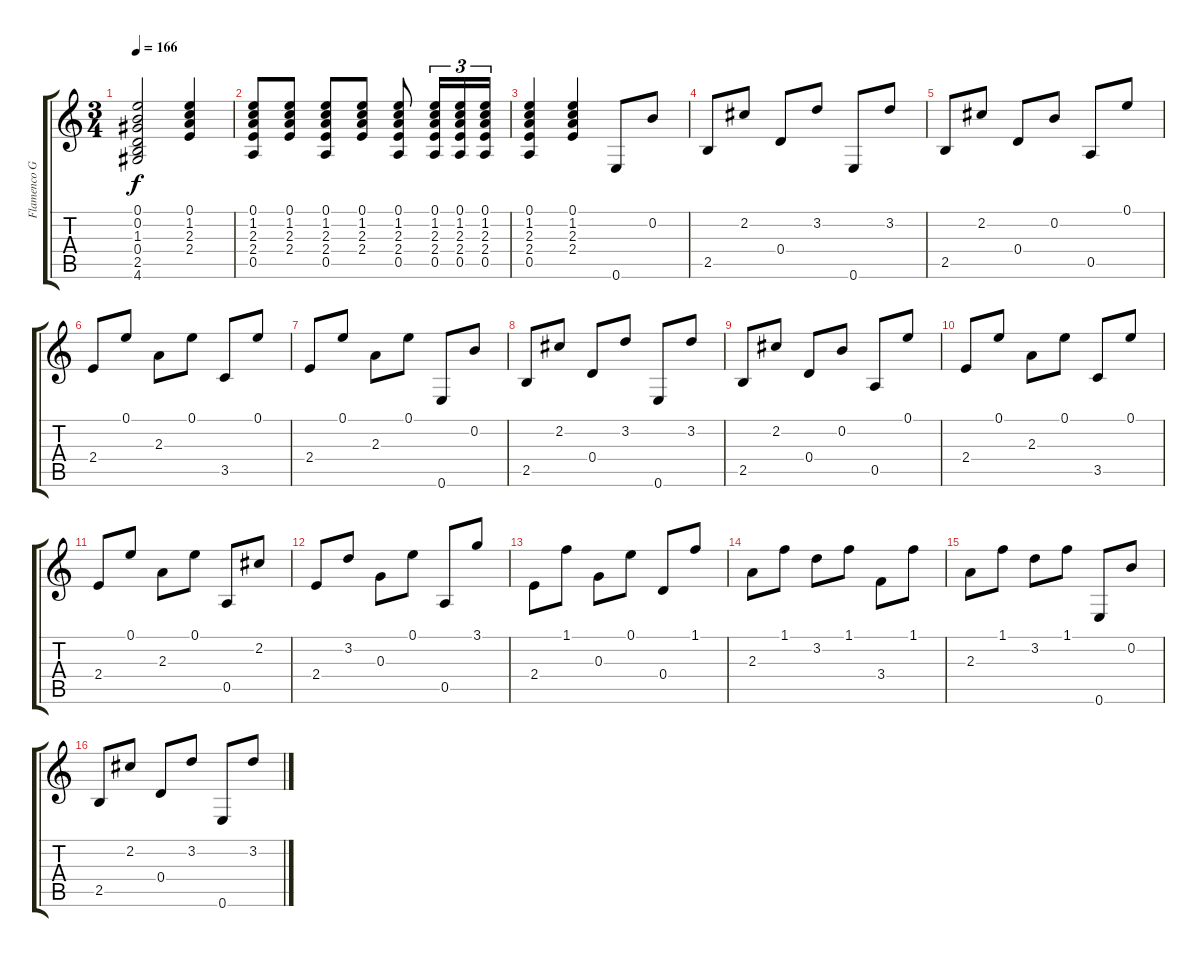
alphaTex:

\track ("Flamenco Guitar" "Flamenco G") {instrument acousticguitarnylon}
\staff {score tabs}
\tuning (E4 B3 G3 D3 A2 E2) {hide}
\ts (3 4)
\tempo 166
\clef g2
\ks c
(0.1{t} 0.2{t} 1.3{t} 0.4{t} 2.5{t} 4.6{t}).2{dy f} (0.1 1.2 2.3 2.4).4 |
(0.1 1.2 2.3 2.4 0.5).8 (0.1 1.2 2.3 2.4).8 (0.1 1.2 2.3 2.4 0.5).8 (0.1 1.2 2.3 2.4).8 (0.1 1.2 2.3 2.4 0.5).8 (0.1 1.2 2.3 2.4 0.5).16{tu (3 2)} (0.1 1.2 2.3 2.4 0.5).16{tu (3 2)} (0.1 1.2 2.3 2.4 0.5).16{tu (3 2)} |
(0.1 1.2 2.3 2.4 0.5).4 (0.1 1.2 2.3 2.4).4 0.6.8 0.2.8 |
2.5.8 2.2.8 0.4.8 3.2.8 0.6.8 3.2.8 |
2.5.8 2.2.8 0.4.8 0.2.8 0.5.8 0.1.8 |
2.4.8 0.1.8 2.3.8 0.1.8 3.5.8 0.1.8 |
2.4.8 0.1.8 2.3.8 0.1.8 0.6.8 0.2.8 |
2.5.8 2.2.8 0.4.8 3.2.8 0.6.8 3.2.8 |
2.5.8 2.2.8 0.4.8 0.2.8 0.5.8 0.1.8 |
2.4.8 0.1.8 2.3.8 0.1.8 3.5.8 0.1.8 |
2.4.8 0.1.8 2.3.8 0.1.8 0.5.8 2.2.8 |
2.4.8 3.2.8 0.3.8 0.1.8 0.5.8 3.1.8 |
2.4.8 1.1.8 0.3.8 0.1.8 0.4.8 1.1.8 |
2.3.8 1.1.8 3.2.8 1.1.8 3.4.8 1.1.8 |
2.3.8 1.1.8 3.2.8 1.1.8 0.6.8 0.2.8 |
2.5.8 2.2.8 0.4.8 3.2.8 0.6.8 3.2.8
